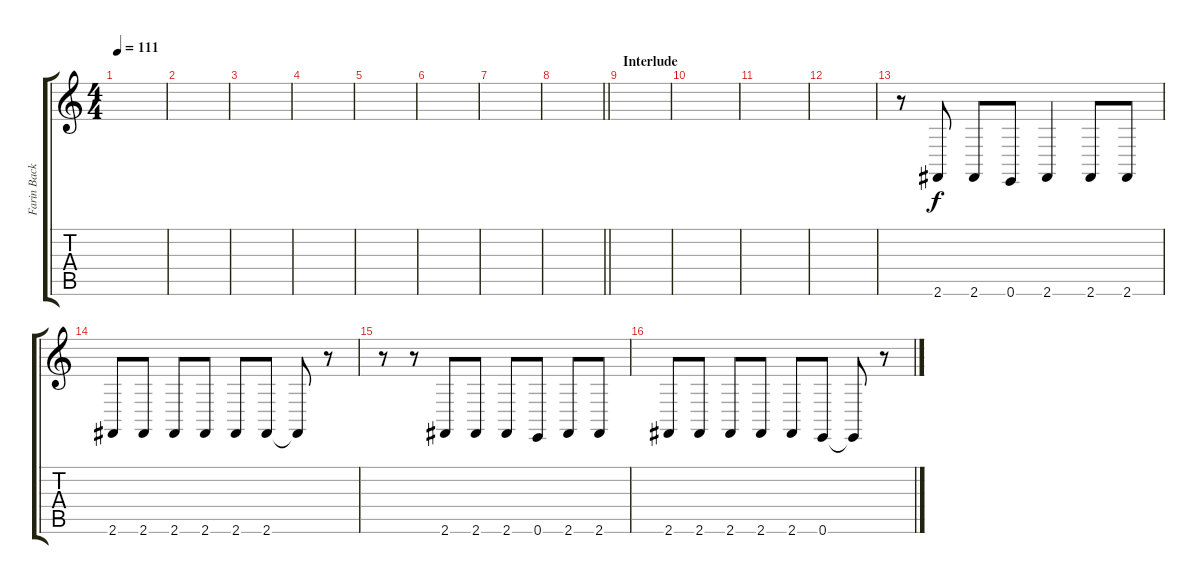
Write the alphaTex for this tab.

\track ("Farin Background Vocals L" "Farin Back") {instrument bassoon}
\staff {score tabs}
\tuning (E4 B3 G3 D3 A2 E2) {hide}
\ts (4 4)
\tempo 111
\clef g2
\ks c
|
|
|
|
|
|
|
\barLineRight lightlight
|
\section ("" "Interlude")
|
|
|
|
r.8 2.6.8{dy f} 2.6.8 0.6.8 2.6.4 2.6.8 2.6.8 |
2.6.8 2.6.8 2.6.8 2.6.8 2.6.8 2.6.8 2.6{t}.8 r.8 |
r.8 r.8 2.6.8 2.6.8 2.6.8 0.6.8 2.6.8 2.6.8 |
2.6.8 2.6.8 2.6.8 2.6.8 2.6.8 0.6.8 0.6{t}.8 r.8
